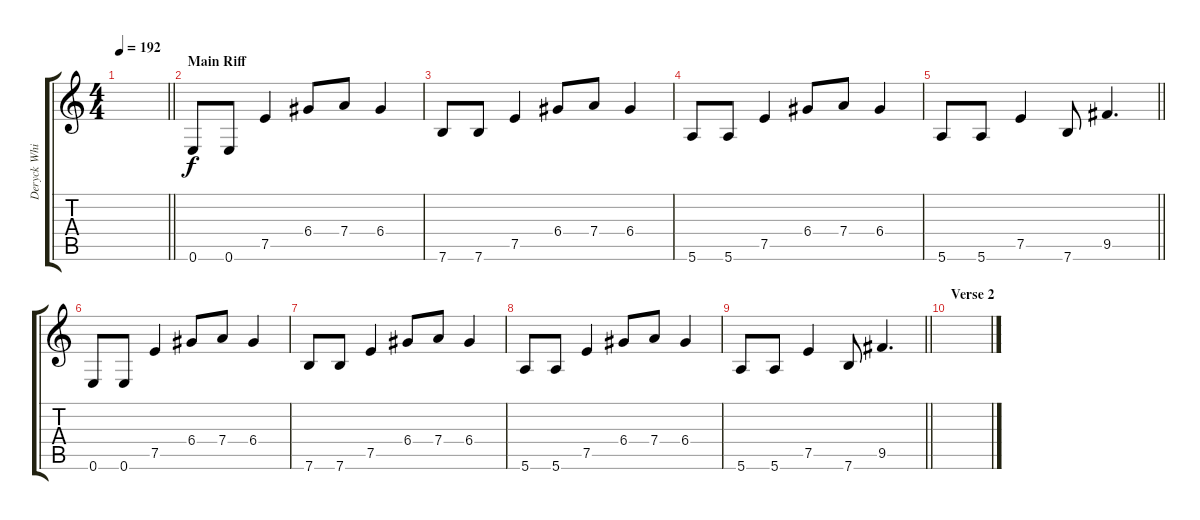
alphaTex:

\track ("Deryck Whibley Lead" "Deryck Whi") {instrument electricguitarclean}
\staff {score tabs}
\tuning (E4 B3 G3 D3 A2 E2) {hide}
\ts (4 4)
\tempo 192
\clef g2
\barLineRight lightlight
\ks c
|
\section ("" "Main Riff")
0.6.8{dy f instrument distortionguitar} 0.6.8 7.5.4 6.4.8 7.4.8 6.4.4 |
7.6.8 7.6.8 7.5.4 6.4.8 7.4.8 6.4.4 |
5.6.8 5.6.8 7.5.4 6.4.8 7.4.8 6.4.4 |
\barLineRight lightlight
5.6.8 5.6.8 7.5.4 7.6.8 9.5.4{d} |
0.6.8 0.6.8 7.5.4 6.4.8 7.4.8 6.4.4 |
7.6.8 7.6.8 7.5.4 6.4.8 7.4.8 6.4.4 |
5.6.8 5.6.8 7.5.4 6.4.8 7.4.8 6.4.4 |
\barLineRight lightlight
5.6.8 5.6.8 7.5.4 7.6.8 9.5.4{d} |
\section ("" "Verse 2")
